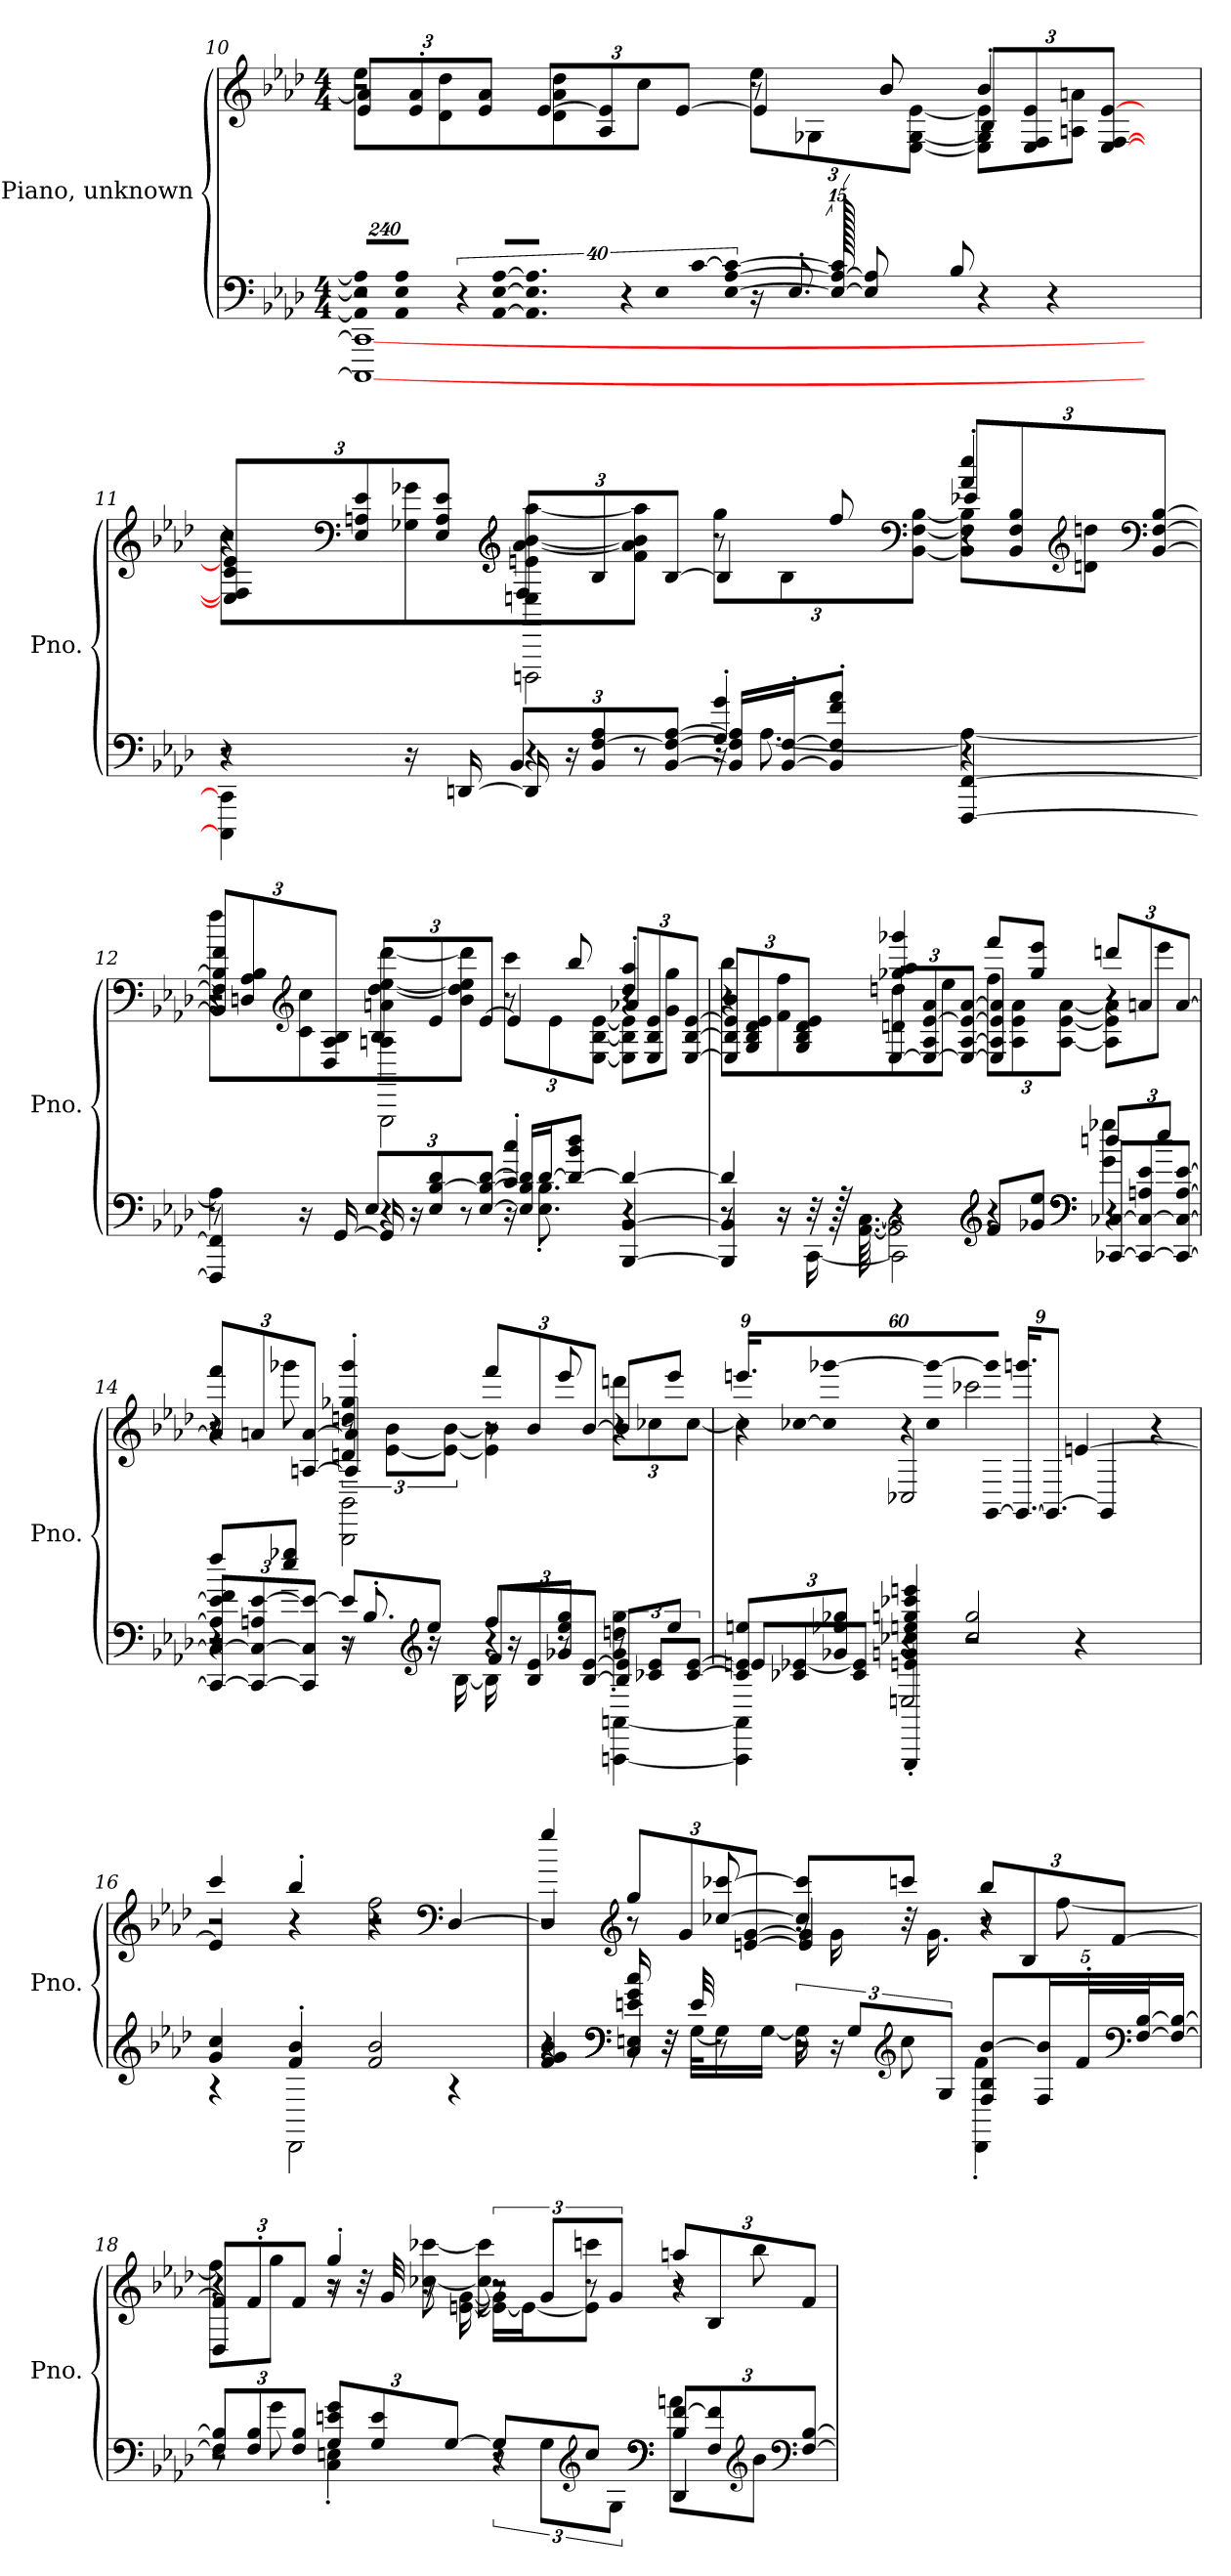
**kern	**kern
*part1	*part1
*staff2	*staff1
*I"Piano, unknown	*
*I'Pno.	*
!!LO:LB:g=z
*clefF4	*clefG2
*k[b-e-a-d-]	*k[b-e-a-d-]
*M4/4	*M4/4
=10	=10
*^	*
*	*^	*
!	!	!LO:N:vis=16	!
*	*	*	*^
*	*	*	*	*^
*	*	*	*	*	*Xbrackettup
2r	1CCC_ 1CC_	1920%137AA-/] 1920%137E-/] 1920%137A-/]LL	2r	8ee-\L	12e-/ 12a-/]L
!	!	!LO:N:vis=16	!	!	!
.	.	1920%137AA-/ 1920%137E-/ 1920%137A-/JJ	.	.	.
.	.	.	.	.	12e-/' 12a-/'
.	.	.	.	8d-\ 8dd-\	.
!	!	!LO:N:vis=32	!	!	!
.	.	640%23r	.	.	.
.	.	.	.	.	12e-/ 12a-/J
!	!	!LO:N:vis=32	!	!	!
.	.	[640%23AA-/ [640%23E-/ [640%23A-/KLL	.	.	.
!	!	!LO:N:vis=16.	!	!	!
.	.	960%103AA-/] 960%103E-/] 960%103A-/]JJ	.	.	.
.	.	.	.	8d-\ 8a-\ 8dd-\	[12e-/L
!	!	!LO:N:vis=32	!	!	!
.	.	640%23r	.	.	.
.	.	.	.	.	12A-/ 12e-/]
!	!	!LO:N:vis=32	!	!	!
.	.	640%23E-/LLL	.	.	.
.	.	.	.	8cc\J	.
!	!	!LO:N:vis=32	!	!	!
.	.	[640%23c/J	.	.	.
.	.	.	.	.	[12e-/J
.	.	[128%9E-/ [128%9A-/ 128%9c/_	.	.	.
16r	.	960E-/_ 960A-/_ 960c/]	8r	12ee-\L	4e-/]
.	.	8E-/] 8A-/]L	.	.	.
8.E-'/	.	.	.	.	.
.	.	.	.	12G-X\	.
.	.	.	8b-/	.	.
.	.	8B-/J	.	.	.
.	.	.	.	[12E-\ [12G-\ [12e-\J	.
4r	.	.	4b-'/	8E-\] 8G-\] 8e-\]L	12B-/L
.	.	4r	.	.	.
.	.	.	.	.	12E-/ 12F/ 12e-/
.	.	.	.	8An\ 8an\J	.
.	.	.	.	.	[12E-/ [12F/ [12e-/J
960ryy	960ryy	.	960ryy	960ryy	960ryy
!!LO:PB:g=z
=11	=11	=11	=11	=11	=11
*	*	*	*	*	*^
8r	4CCC\] 4CC\]	4r	2r	8cc\L	12E-/] 12F/] 12c/ 12e-/]L	4r
*	*	*	*clefF4	*	*	*
.	.	.	.	.	12E-/ 12An/ 12e-/	.
16r	.	.	.	8G-X\ 8g-X\	.	.
.	.	.	.	.	12E-/ 12A/ 12e-/J	.
[16DDn/	.	.	.	.	.	.
*	*	*	*clefG2	*	*	*
*	*	*Xbrackettup	*	*	*	*
16DD/]	4r	12BB-/L	.	8En\ 8en\ [8a-\ [8b-\ [8aa-\	12F/L	2DDDn\
16r	.	.	.	.	.	.
.	.	12BB-/ [12F/ 12A-/	.	.	12B-/	.
8r	.	.	.	8f\ 8a-\] 8b-\] 8aa-\]J	.	.
.	.	[12BB-/ 12F/_ [12A-/J	.	.	[12B-/J	.
4G/' 4g/'	16r	16BB-/] 16F/] 16A-/]LL	8r	12gg\L	4B-/]	.
.	[8.A-\	[16BB-/' [16F/'J	.	.	.	.
.	.	.	.	12B-\	.	.
.	.	8BB-/]' 8F/]' 8f/' 8a-/'J	8ff/	.	.	.
*	*	*	*clefF4	*	*	*
.	.	.	.	[12BB-\ [12F\ [12B-\J	.	.
4r	4A-\_	[4FFF/ [4FF/	4a-/' 4ee-/'	8BB-\] 8F\] 8B-\]L	12e-X/L	4r
.	.	.	.	.	12BB-/ 12F/ 12B-/	.
*	*	*	*clefG2	*	*	*
.	.	.	.	8dn\ 8ddn\J	.	.
*	*	*	*clefF4	*	*	*
.	.	.	.	.	[12BB-/ [12F/ [12B-/J	.
!!LO:LB:g=z	!!	!!	!!
=12	=12	=12	=12	=12	=12	=12
8r	4A-\]	4FFF/] 4FF/]	2r	8ff\L	12BB-/] 12F/] 12B-/] 12f/L	4r
.	.	.	.	.	12Dn/ 12A-/ 12B-/	.
*	*	*	*clefG2	*	*	*
16r	.	.	.	8c\ 8cc\	.	.
.	.	.	.	.	12D/ 12A-/ 12B-/J	.
[16GG/	.	.	.	.	.	.
16GG/]	4r	12E-/L	.	8An\ 8an\ [8dd-\ [8ee-\ [8ddd-\	12B-/L	2GGG\
16r	.	.	.	.	.	.
.	.	12E-/ [12B-/ 12d-/	.	.	12e-/	.
8r	.	.	.	8b-\ 8dd-\] 8ee-\] 8ddd-\]J	.	.
.	.	[12E-/ 12B-/_ [12d-/J	.	.	[12e-/J	.
4c/' 4cc/'	16r	16E-/] 16B-/] 16d-/]LL	8r	12ccc\L	4e-/]	.
.	8.E-\' 8.B-\'	[16d-/J	.	.	.	.
.	.	.	.	12e-\	.	.
.	.	8d-/_ 8b-/ 8dd-/J	8bb-/	.	.	.
.	.	.	.	[12E-\ [12B-\ [12e-\J	.	.
[4BBB-/ [4BB-/	4r	4d-/_	4dd-/' 4aa-/'	8E-\] 8B-\] 8e-\]L	12a-X/L	4r
.	.	.	.	.	12E-/ 12B-/ 12e-/	.
.	.	.	.	8g\ 8gg\J	.	.
.	.	.	.	.	[12E-/ [12B-/ [12e-/J	.
*	*	*	*	*	*v	*v
!!LO:LB:g=z
=13	=13	=13	=13	=13	=13
*	*	*^	*	*	*
4BBB-/] 4BB-/]	8r	4d-/]	8r	4r	8bb-\L	12E-/] 12B-/] 12e-/] 12b-/L
.	.	.	.	.	.	12G/ 12B-/ 12d-/ 12e-/
.	16r	.	16r	.	8f\ 8ff\	.
.	.	.	.	.	.	12G/ 12B-/ 12d-/ 12e-/J
.	[16CC\	.	32r	.	.	.
.	.	.	128r	.	.	.
.	.	.	[64.AA-\ [64.C\	.	.	.
4r	2CC\]	4r	2AA-\] 2C\]	4gg-X/ 4aa-/ 4ggg-X/	8dn\ 8ddn\	[12E-/L
.	.	.	.	.	.	12E-/_ 12A-/ [12e-/ 12a-/
.	.	.	.	.	8ee-\J	.
.	.	.	.	.	.	12E-/_ [12A-/ 12e-/_ [12a-/J
*clefG2	*	*	*	*	*	*
4r	.	8f/L	.	8fff/L	12ff\L	4E-/] 4A-/] 4e-/] 4a-/]
.	.	.	.	.	12A-\ 12e-\ 12a-\	.
.	.	8g-X/ 8ee-/J	.	8gg-/ 8eee-/J	.	.
.	.	.	.	.	[12A-\ [12e-\ [12a-\J	.
*clefF4	*	*	*	*	*	*
8ddn/L	4g-\ 4gg-X\	[12CC-X/ [12C-X/L	4r	4r	8A-\] 8e-\] 8a-\]L	12dddn/L
.	.	12CC-/_ 12C-/_ 12An/ 12e-/	.	.	.	12an/
8ee-/J	.	.	.	.	8eee-\J	.
.	.	12CC-/_ 12C-/_ [12A/ [12e-/J	.	.	.	[12a/J
!!LO:LB:g=z
=14	=14	=14	=14	=14	=14	=14
*	*	*	*	*	*	*^
8ff/L	4r	12CC-/_ 12C-/_ 12A/] 12e-/] 12f/L	2r	4r	8r	12a/] 12fff/L	4r
.	.	12CC-/_ 12C-/_ 12An/ [12e-/	.	.	.	12an/	.
8ee-/ 8gg-X/J	.	.	.	.	8ggg-X\	.	.
.	.	12CC-/] 12C-/] 12e-/_J	.	.	.	[12An/ [12a/J	.
*	*	*	*	*	*brackettup	*	*
16r	8r	8e-/L]	.	4dn/' 4ddn/' 4gg-X/' 4ggg-/'	12r	4A/] 4a/]	2BBB-\ 2BB-\
8.B-'/	.	.	.	.	.	.	.
.	.	.	.	.	[12e-\ 12b-\L	.	.
*clefG2	*	*	*	*	*	*	*
.	16r	8ee-/J	.	.	.	.	.
.	.	.	.	.	12e-\_ [12b-\J	.	.
.	[16B-\	.	.	.	.	.	.
*	*	*	*	*	*	*Xbrackettup	*
8ff/L	16B-\]	12f/L	4r	8r	4e-\] 4b-\]	12fff/L	.
.	16r	.	.	.	.	.	.
.	.	12B-/ 12e-/	.	.	.	12b-/	.
8g-X/ 8ee-/ 8gg-/J	8r	.	.	8eee-/	.	.	.
.	.	[12B-/ [12e-/J	.	.	.	[12b-/J	.
*brackettup	*	*	*	*	*	*	*
12r	4g-\' 4ddn\' 4gg-\'	8B-/] 8e-/]L	[4AAAn\ [4AAn\	4r	12dddn\L	8b-/L]	4r
12c-X/ 12e-/L	.	.	.	.	12cc-X\	.	.
.	.	8ee-/J	.	.	.	8eee-/J	.
[12c-/ [12e-/J	.	.	.	.	[12cc-\J	.	.
*	*v	*v	*v	*	*	*	*
*	*	*v	*v	*v	*v
!!LO:LB:g=z
=15	=15	=15
*	*Xbrackettup	*
*	*^	*^
*	*	*	*	*^
8c-/] 8e-/] 8een/L	12en/L	4AAA\] 4AA\]	4r	4cc-\]	18.eeen/LL
!	!	!	!	!	!LO:N:vis=32
.	12c-X/ [12e-X/	.	.	.	[1920%53cc-X/K
!	!	!	!	!	!LO:N:vis=16
.	.	.	.	.	1920%107cc-/] [1920%107ggg-X/
8g-X/ 8ee-X/ 8gg-X/J	.	.	.	.	.
!	!	!	!	!	!LO:N:vis=16
.	12c-/ 12e-/]J	.	.	.	1920%107cc-/ 1920%107ggg-/_
!	!	!	!	!	!LO:N:vis=32
.	.	.	.	.	[1920%53GG/ 1920%53ggg-/]JJk
2En/	4GGG/' 4en/' 4gn/' 4cc-X/' 4een/' 4ggn/' 4ccc-X/' 4eeen/'	4r	2C-X/	4r	18.GG/_ 18.gggn/KL
.	.	.	.	.	9.GG/J_
.	2cc-/ 2gg/	2r	.	2ccc-X\	4GG/]
4r	.	.	[4en/	.	4r
*	*v	*v	*	*	*
=16	=16	=16	=16	=16
4g/ 4cc/	4r	4e/]	2r	4ccc/
4f/' 4b-/'	2DD-\	4r	.	4bb-'/
2f/ 2b-/	.	4r	2ff\	2r
*	*	*clefF4	*	*
.	4r	[4D-/	.	.
!!LO:LB:g=z	!!	!!
=17	=17	=17	=17	=17
*	*^	*	*	*
4f/ 4g/ 4b-/	4r	4r	4D-/]	2r	4gg/
*clefF4	*	*	*clefG2	*	*
16en/ 16g/ 16cc/	16r	4C/' 4En/'	8r	.	12gg/L
32r	32r	.	.	.	.
.	.	.	.	.	12g/
32e/	[32G\KLL	.	.	.	.
8r	16G\]	.	[8cc-X/ [8ccc-X/	.	.
.	.	.	.	.	[12en/ [12g/J
.	[16G\JJ	.	.	.	.
*brackettup	*	*	*	*	*
12r	16G\]	2r	8cc-/] 8ccc-/]L	16r	4e/] 4g/]
.	16r	.	.	16g\	.
12G/L	.	.	.	.	.
*clefG2	*	*	*	*	*
.	8cc\	.	8cccn/J	32r	.
.	.	.	.	16.g\	.
12G/J	.	.	.	.	.
*Xbrackettup	*	*	*	*	*
10F/ 10B-/ [10b-/L	4DD-\' 4f\'	.	4r	8r	12bb-/L
.	.	.	.	.	12B-/
20F/ 20b-/]L	.	.	.	.	.
.	.	.	.	[8ff\	.
40f'/L	.	.	.	.	.
.	.	.	.	.	[12f/J
*clefF4	*	*	*	*	*
[40F/ [40B-/J	.	.	.	.	.
20F/_ 20B-/_JJ	.	.	.	.	.
!!LO:PB:g=z
=18	=18	=18	=18	=18	=18
*	*	*	*	*	*^
12F/] 12B-/]L	8r	2r	4D-/	8ff\L]	12f/L]	4r
12F/ 12B-/	.	.	.	.	12f'/	.
.	8g\	.	.	8gg\J	.	.
12F/ 12B-/J	.	.	.	.	12f/J	.
12G/ 12en/ 12g/L	4C\' 4En\'	.	4gg'/	8r	16r	8r
.	.	.	.	.	32r	.
12G/ 12e/	.	.	.	.	.	.
.	.	.	.	.	32g/	.
.	.	.	.	16r	8r	[8cc-X\ [8ccc-X\
[12G/J	.	.	.	.	.	.
.	.	.	.	[16en\ [16g\	.	.
*	*brackettup	*	*	*	*brackettup	*
8G/L]	12r	4r	2r	16e\_ 16g\]LL	12r	8cc-\] 8ccc-\]
.	.	.	.	16e\J_	.	.
.	12G\L	.	.	.	12g/L	.
*clefG2	*	*	*	*	*	*
8cc/J	.	.	.	8e\] 8cccn\J	.	8r
.	12G\J	.	.	.	12g/J	.
*clefF4	*	*	*	*	*	*
*Xbrackettup	*	*	*	*	*Xbrackettup	*
12B-/ [12f/L	8an\L	4DD-/	.	8r	12aan/L	4r
12F/ 12f/]	.	.	.	.	12B-/	.
*clefG2	*	*	*	*	*	*
.	8b-\J	.	.	8bb-\	.	.
*clefF4	*	*	*	*	*	*
[12F/ [12B-/J	.	.	.	.	12f/J	.
*v	*v	*v	*	*	*	*
*	*v	*v	*v	*v
=	=
*-	*-
